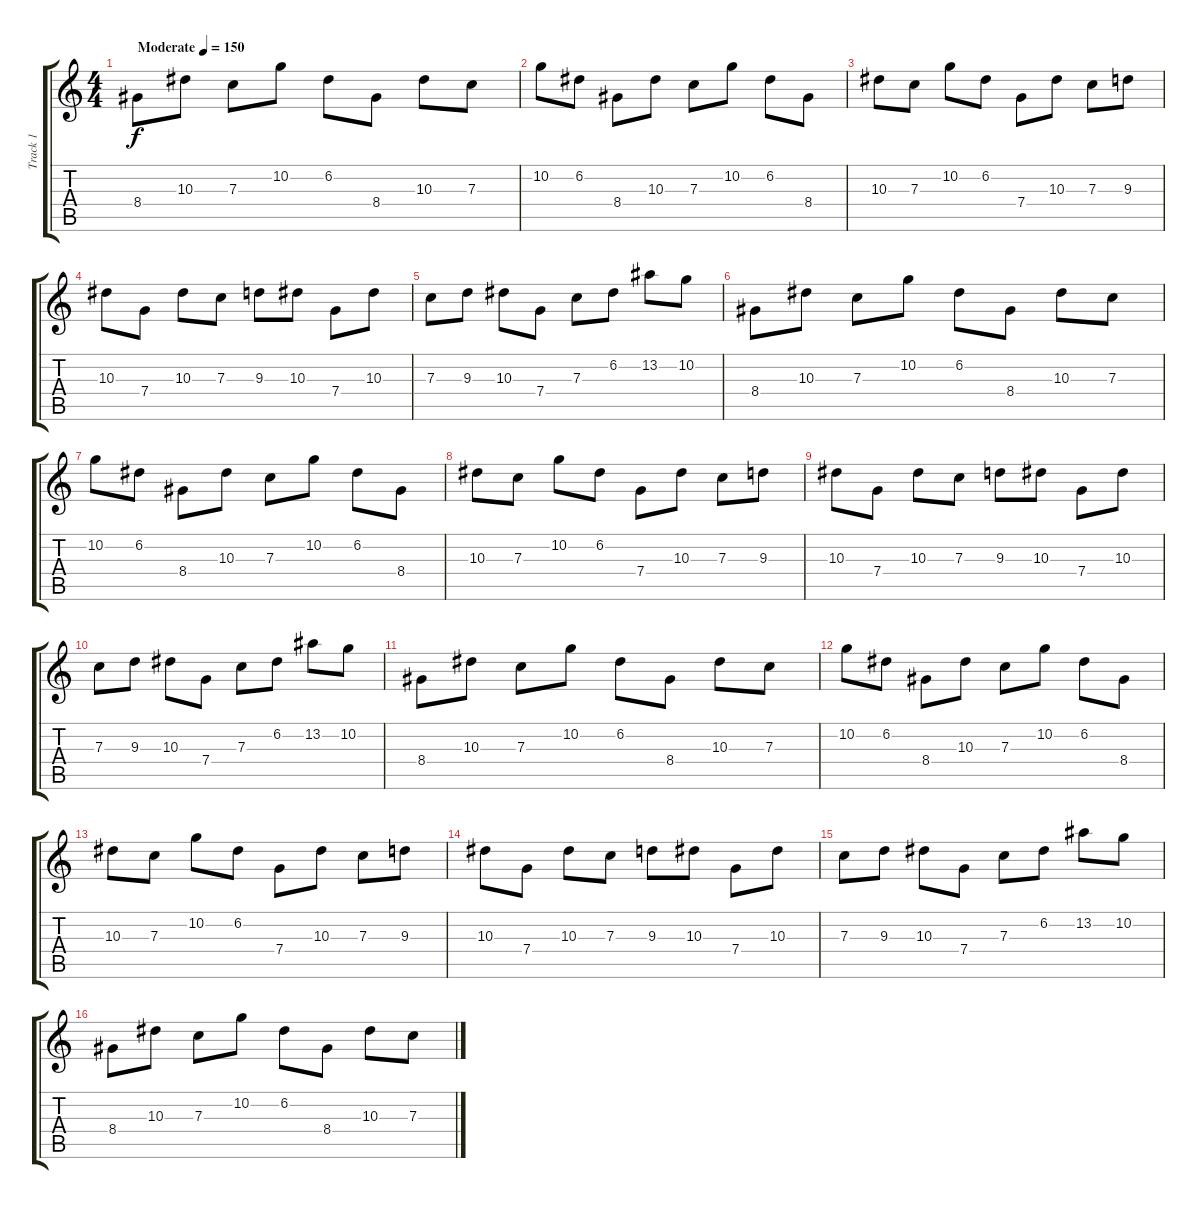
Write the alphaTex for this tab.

\track ("Track 1" "Track 1") {instrument distortionguitar}
\staff {score tabs}
\tuning (D4 A3 F3 C3 G2 C2) {hide}
\ts (4 4)
\tempo (150 "Moderate")
\clef g2
\ks c
8.4.8{dy f instrument electricguitarjazz} 10.3.8 7.3.8 10.2.8 6.2.8 8.4.8 10.3.8 7.3.8 |
10.2.8 6.2.8 8.4.8 10.3.8 7.3.8 10.2.8 6.2.8 8.4.8 |
10.3.8 7.3.8 10.2.8 6.2.8 7.4.8 10.3.8 7.3.8 9.3.8 |
10.3.8 7.4.8 10.3.8 7.3.8 9.3.8 10.3.8 7.4.8 10.3.8 |
7.3.8 9.3.8 10.3.8 7.4.8 7.3.8 6.2.8 13.2.8 10.2.8 |
8.4.8 10.3.8 7.3.8 10.2.8 6.2.8 8.4.8 10.3.8 7.3.8 |
10.2.8 6.2.8 8.4.8 10.3.8 7.3.8 10.2.8 6.2.8 8.4.8 |
10.3.8 7.3.8 10.2.8 6.2.8 7.4.8 10.3.8 7.3.8 9.3.8 |
10.3.8 7.4.8 10.3.8 7.3.8 9.3.8 10.3.8 7.4.8 10.3.8 |
7.3.8 9.3.8 10.3.8 7.4.8 7.3.8 6.2.8 13.2.8 10.2.8 |
8.4.8 10.3.8 7.3.8 10.2.8 6.2.8 8.4.8 10.3.8 7.3.8 |
10.2.8 6.2.8 8.4.8 10.3.8 7.3.8 10.2.8 6.2.8 8.4.8 |
10.3.8 7.3.8 10.2.8 6.2.8 7.4.8 10.3.8 7.3.8 9.3.8 |
10.3.8 7.4.8 10.3.8 7.3.8 9.3.8 10.3.8 7.4.8 10.3.8 |
7.3.8 9.3.8 10.3.8 7.4.8 7.3.8 6.2.8 13.2.8 10.2.8 |
8.4.8 10.3.8 7.3.8 10.2.8 6.2.8 8.4.8 10.3.8 7.3.8
